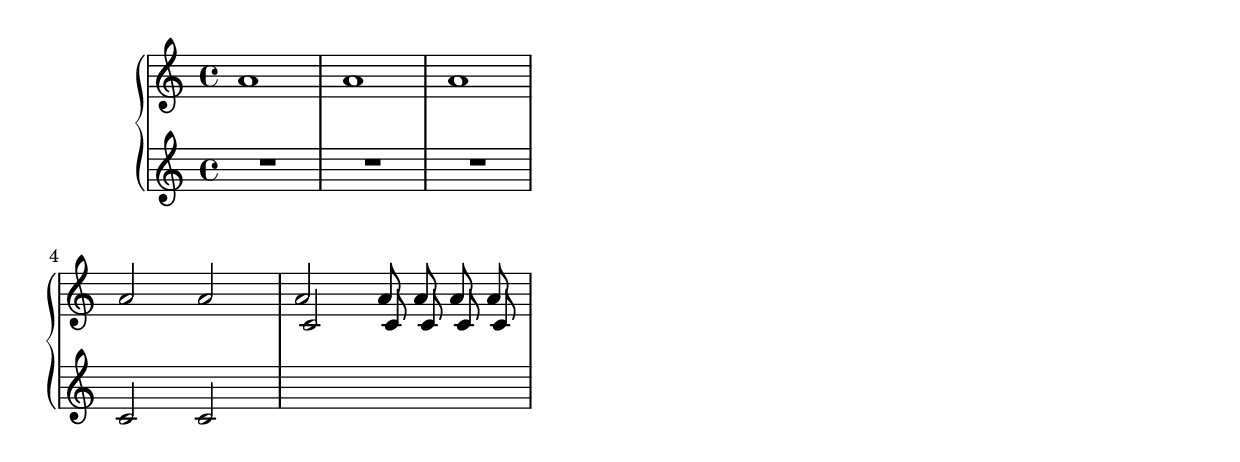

\header {
texidoc = "some instruments (notably: cello and double bass) are alternatively written on one and two staves. This is the way to do it:"
}
\version "1.7.6"


voiceOne =  \notes \relative c'' {
	a1 a a
	a2 a2
	a2 a8 a a a
}

staffOne =  \context Staff = one <
	\notes \context Voice=one < 
		\voiceOne
	>
>

voiceTwo =  \notes \relative c' {
	% we must have a Thread context before we can switch staves
	% in this case, the notes before the switching  will do that 
	% implicitely
	\context Thread

	R1*3
	c2 c2
	\translator Staff=one
	\translator Voice=one
	c2
	c8 c c c
}

staffTwo =  \context Staff = two <
	% notes must go to Staff context: we want to switch Staff translators
	%\notes \context Voice=one < 
		\voiceTwo
	%>
>

grandstaff =  \context GrandStaff = one <
	\staffOne
	\staffTwo
>

\score{
	\grandstaff
	\paper{
		linewidth=80.0\mm

		\translator { \VoiceContext autoBeaming = ##f }
		\translator { \HaraKiriStaffContext }
		\translator { \OrchestralScoreContext skipBars = ##t }
	}
}


%% new-chords-done %%
